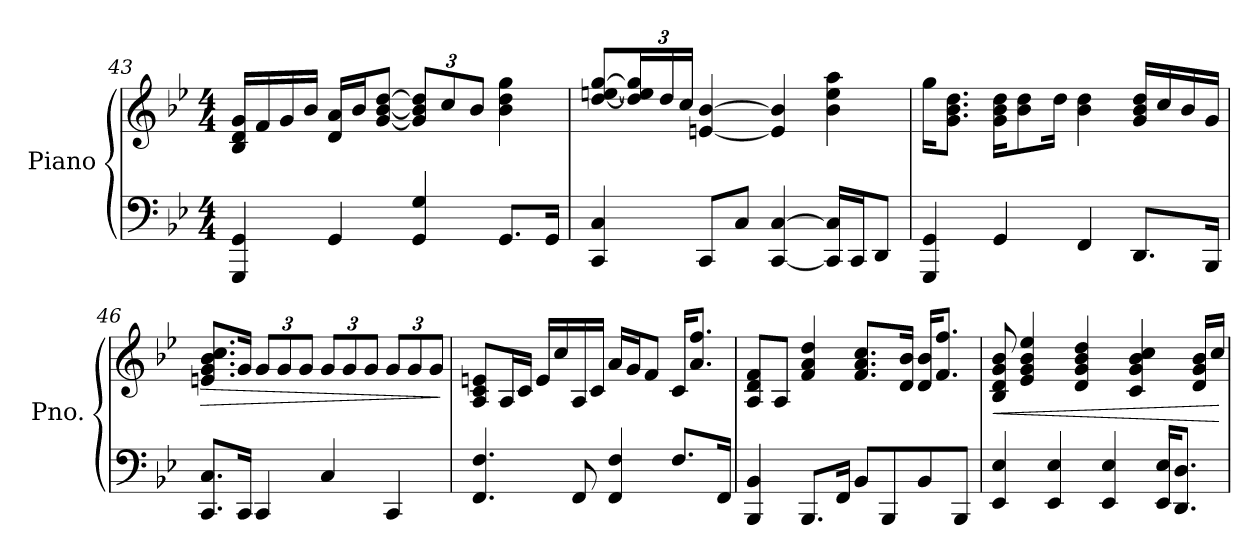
**kern	**kern	**dynam
*part1	*part1	*part1
*staff2	*staff1	*staff1/2
*I"Piano	*	*
*I'Pno.	*	*
!!LO:LB:g=z
*clefF4	*clefG2	*
*k[b-e-]	*k[b-e-]	*
*M4/4	*M4/4	*
=43	=43	=43
4GGG/ 4GG/	16B-/ 16d/ 16g/LL	.
.	16f/	.
.	16g/	.
.	16b-/JJ	.
4GG/	16d/ 16a/LL	.
.	16b-/J	.
.	[8g/ [8b-/ [8dd/J	.
*	*Xbrackettup	*
4GG/ 4G/	12g/] 12b-/] 12dd/]L	.
.	12cc/	.
.	12b-/J	.
8.GG/L	4b-\ 4dd\ 4gg\	.
16GG/Jk	.	.
=44	=44	=44
4CC/ 4C/	[8dd/ [8een/ [8gg/L	.
.	24dd/] 24ee/] 24gg/]L	.
.	24dd/	.
.	24cc/JJ	.
8CC/L	[4en/ [4b-/	.
8C/J	.	.
[4CC/ [4C/	4e/] 4b-/]	.
16CC/] 16C/]LL	4b-\ 4ee\ 4aa\	.
16CC/J	.	.
8DD/J	.	.
=45	=45	=45
4GGG/ 4GG/	16gg\KL	.
.	8.g\ 8.b-\ 8.dd\J	.
4GG/	16g\ 16b-\ 16dd\KL	.
.	8b-\ 8dd\	.
.	16dd\Jk	.
4FF/	4b-\ 4dd\	.
8.DD/L	16g/ 16b-/ 16dd/LL	.
.	16cc/	.
.	16b-/	.
16BBB-/Jk	16g/JJ	.
!!LO:LB:g=z
=46	=46	=46
!	!	!LO:HP:b
8.CC/ 8.C/L	8.en/ 8.g/ 8.b-/ 8.cc/L	>
16CC/Jk	16g/Jk	.
4CC/	12g/L	.
.	12g/	.
.	12g/J	.
4C/	12g/L	.
.	12g/	.
.	12g/J	.
4CC/	12g/L	.
.	12g/	.
.	12g/J	.
.	.	]
=47	=47	=47
4.FF/ 4.F/	8A/ 8c/ 8en/L	.
.	16A/L	.
.	16c/JJ	.
.	16e/LL	.
.	16cc/	.
8FF/	16A/	.
.	16c/JJ	.
4FF/ 4F/	16a/LL	.
.	16g/J	.
.	8f/J	.
8.F/L	16c/KL	.
.	8.a/ 8.ff/J	.
16FF/Jk	.	.
=48	=48	=48
4BBB-/ 4BB-/	8A/ 8d/ 8f/L	.
.	8A/J	.
8.BBB-/L	4f/ 4a/ 4dd/	.
16FF/Jk	.	.
8BB-/L	8.f/ 8.a/ 8.cc/L	.
8BBB-/	.	.
.	16d/ 16b-/Jk	.
8BB-/	16d/ 16b-/KL	.
.	8.f/ 8.ff/J	.
8BBB-/J	.	.
!!LO:LB:g=z
=49	=49	=49
!	!	!LO:HP:b
4EE-/ 4E-/	8B-/ 8d/ 8g/ 8b-/	<
.	4e-/ 4g/ 4b-/ 4ee-/	.
4EE-/ 4E-/	.	.
.	4d/ 4g/ 4b-/ 4dd/	.
4EE-/ 4E-/	.	.
.	4c/ 4g/ 4b-/ 4cc/	.
16EE-/ 16E-/KL	.	.
8.DD/ 8.D/J	.	.
.	16d/ 16g/ 16b-/LL	.
.	16cc/JJ	.
.	.	[
=	=	=
*-	*-	*-
